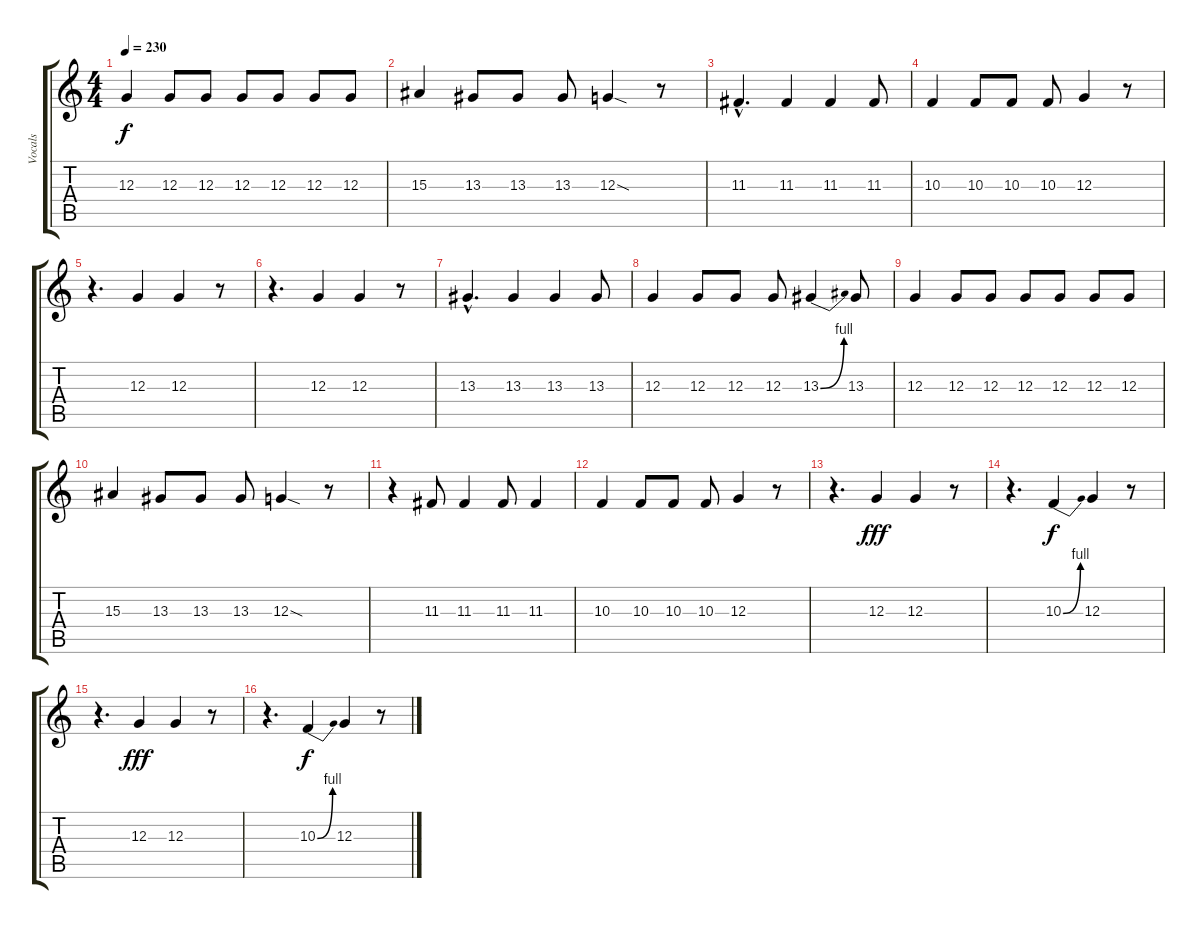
\track ("Vocals" "Vocals") {instrument altosax}
\staff {score tabs}
\tuning (E4 B3 G3 D3 A2 E2) {hide}
\ts (4 4)
\tempo 230
\clef g2
\ks c
12.3.4{dy f} 12.3.8 12.3.8 12.3.8 12.3.8 12.3.8 12.3.8 |
15.3.4 13.3.8 13.3.8 13.3.8 12.3{sod}.4 r.8 |
11.3{hac}.4{d} 11.3.4 11.3.4 11.3.8 |
10.3.4 10.3.8 10.3.8 10.3.8 12.3.4 r.8 |
r.4{d} 12.3.4 12.3.4 r.8 |
r.4{d} 12.3.4 12.3.4 r.8 |
13.3{hac}.4{d} 13.3.4 13.3.4 13.3.8 |
12.3.4 12.3.8 12.3.8 12.3.8 13.3{be (bend 0 0 60 4)}.4 13.3.8 |
12.3.4 12.3.8 12.3.8 12.3.8 12.3.8 12.3.8 12.3.8 |
15.3.4 13.3.8 13.3.8 13.3.8 12.3{sod}.4 r.8 |
r.4 11.3.8 11.3.4 11.3.8 11.3.4 |
10.3.4 10.3.8 10.3.8 10.3.8 12.3.4 r.8 |
r.4{d} 12.3.4{dy fff instrument breathnoise} 12.3.4 r.8 |
r.4{d} 10.3{be (bend 0 0 60 4)}.4{dy f instrument altosax} 12.3.4 r.8 |
r.4{d} 12.3.4{dy fff instrument breathnoise} 12.3.4 r.8 |
r.4{d} 10.3{be (bend 0 0 60 4)}.4{dy f instrument altosax} 12.3.4 r.8
